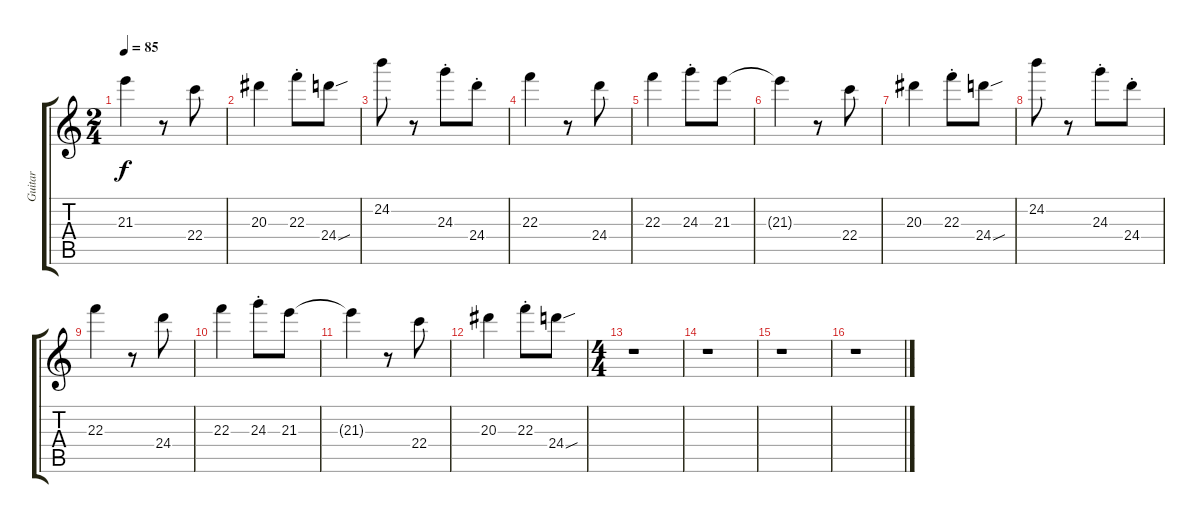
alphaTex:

\track ("Guitar" "Guitar") {instrument electricguitarjazz}
\staff {score tabs}
\tuning (E4 B3 G3 D3 A2 E2) {hide}
\ts (2 4)
\tempo 85
\clef g2
\ks c
21.3{t}.4{dy f} r.8 22.4.8 |
20.3.4 22.3{st}.8 24.4{sou}.8 |
24.2.8 r.8 24.3{st}.8 24.4{st}.8 |
22.3.4 r.8 24.4.8 |
22.3.4 24.3{st}.8 21.3.8 |
21.3{t}.4 r.8 22.4.8 |
20.3.4 22.3{st}.8 24.4{sou}.8 |
24.2.8 r.8 24.3{st}.8 24.4{st}.8 |
22.3.4 r.8 24.4.8 |
22.3.4 24.3{st}.8 21.3.8 |
21.3{t}.4 r.8 22.4.8 |
20.3.4 22.3{st}.8 24.4{sou}.8 |
\ts (4 4)
r.1 |
r.1 |
r.1 |
r.1
